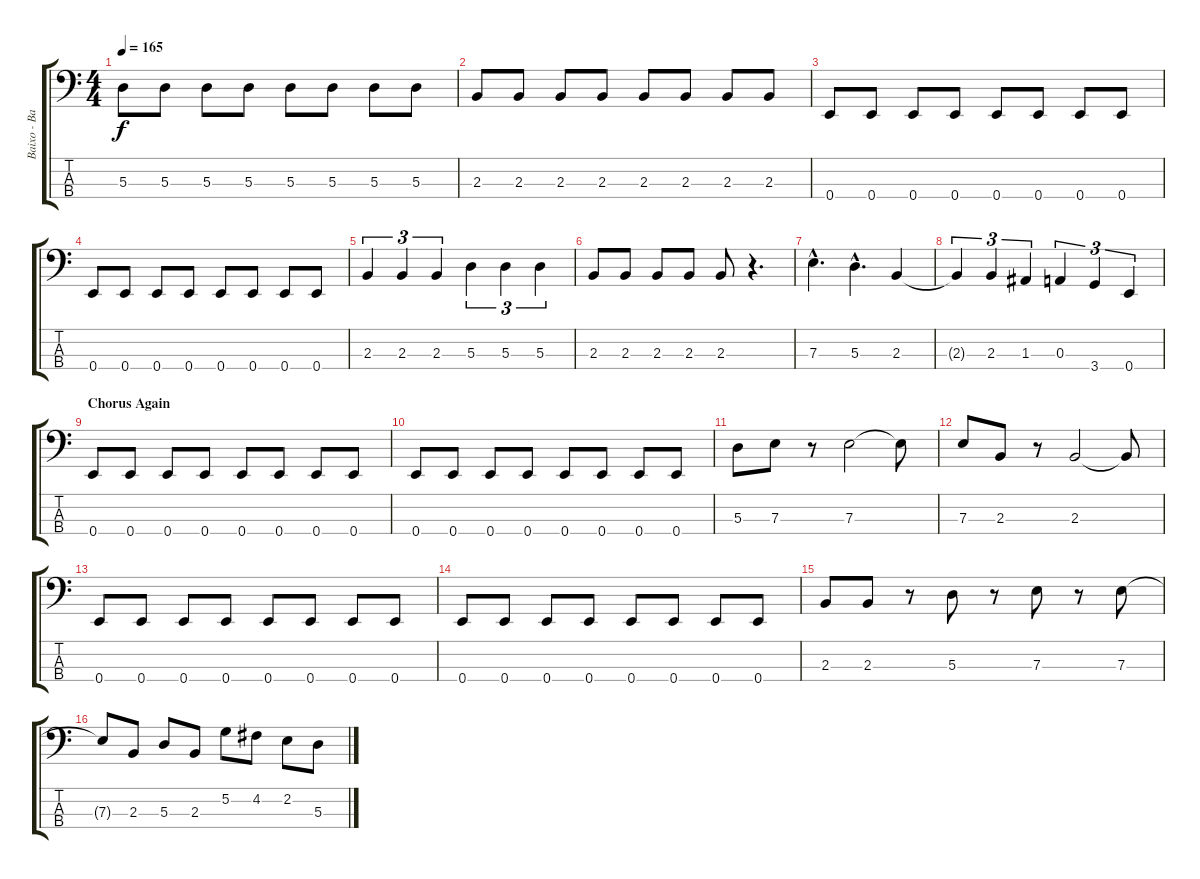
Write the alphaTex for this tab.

\track ("Baixo - Bass" "Baixo - Ba") {instrument electricbassfinger}
\staff {score tabs}
\tuning (G2 D2 A1 E1) {hide}
\ts (4 4)
\tempo 165
\clef f4
\ks c
5.3.8{dy f} 5.3.8 5.3.8 5.3.8 5.3.8 5.3.8 5.3.8 5.3.8 |
2.3.8 2.3.8 2.3.8 2.3.8 2.3.8 2.3.8 2.3.8 2.3.8 |
0.4.8 0.4.8 0.4.8 0.4.8 0.4.8 0.4.8 0.4.8 0.4.8 |
0.4.8 0.4.8 0.4.8 0.4.8 0.4.8 0.4.8 0.4.8 0.4.8 |
2.3.4{tu (3 2)} 2.3.4{tu (3 2)} 2.3.4{tu (3 2)} 5.3.4{tu (3 2)} 5.3.4{tu (3 2)} 5.3.4{tu (3 2)} |
2.3.8 2.3.8 2.3.8 2.3.8 2.3.8 r.4{d} |
7.3{hac}.4{d} 5.3{hac}.4{d} 2.3.4 |
2.3{t}.4{tu (3 2)} 2.3.4{tu (3 2)} 1.3.4{tu (3 2)} 0.3.4{tu (3 2)} 3.4.4{tu (3 2)} 0.4.4{tu (3 2)} |
\section ("" "Chorus Again")
0.4.8 0.4.8 0.4.8 0.4.8 0.4.8 0.4.8 0.4.8 0.4.8 |
0.4.8 0.4.8 0.4.8 0.4.8 0.4.8 0.4.8 0.4.8 0.4.8 |
5.3.8 7.3.8 r.8 7.3.2 7.3{t}.8 |
7.3.8 2.3.8 r.8 2.3.2 2.3{t}.8 |
0.4.8 0.4.8 0.4.8 0.4.8 0.4.8 0.4.8 0.4.8 0.4.8 |
0.4.8 0.4.8 0.4.8 0.4.8 0.4.8 0.4.8 0.4.8 0.4.8 |
2.3.8 2.3.8 r.8 5.3.8 r.8 7.3.8 r.8 7.3.8 |
7.3{t}.8 2.3.8 5.3.8 2.3.8 5.2.8 4.2.8 2.2.8 5.3.8
